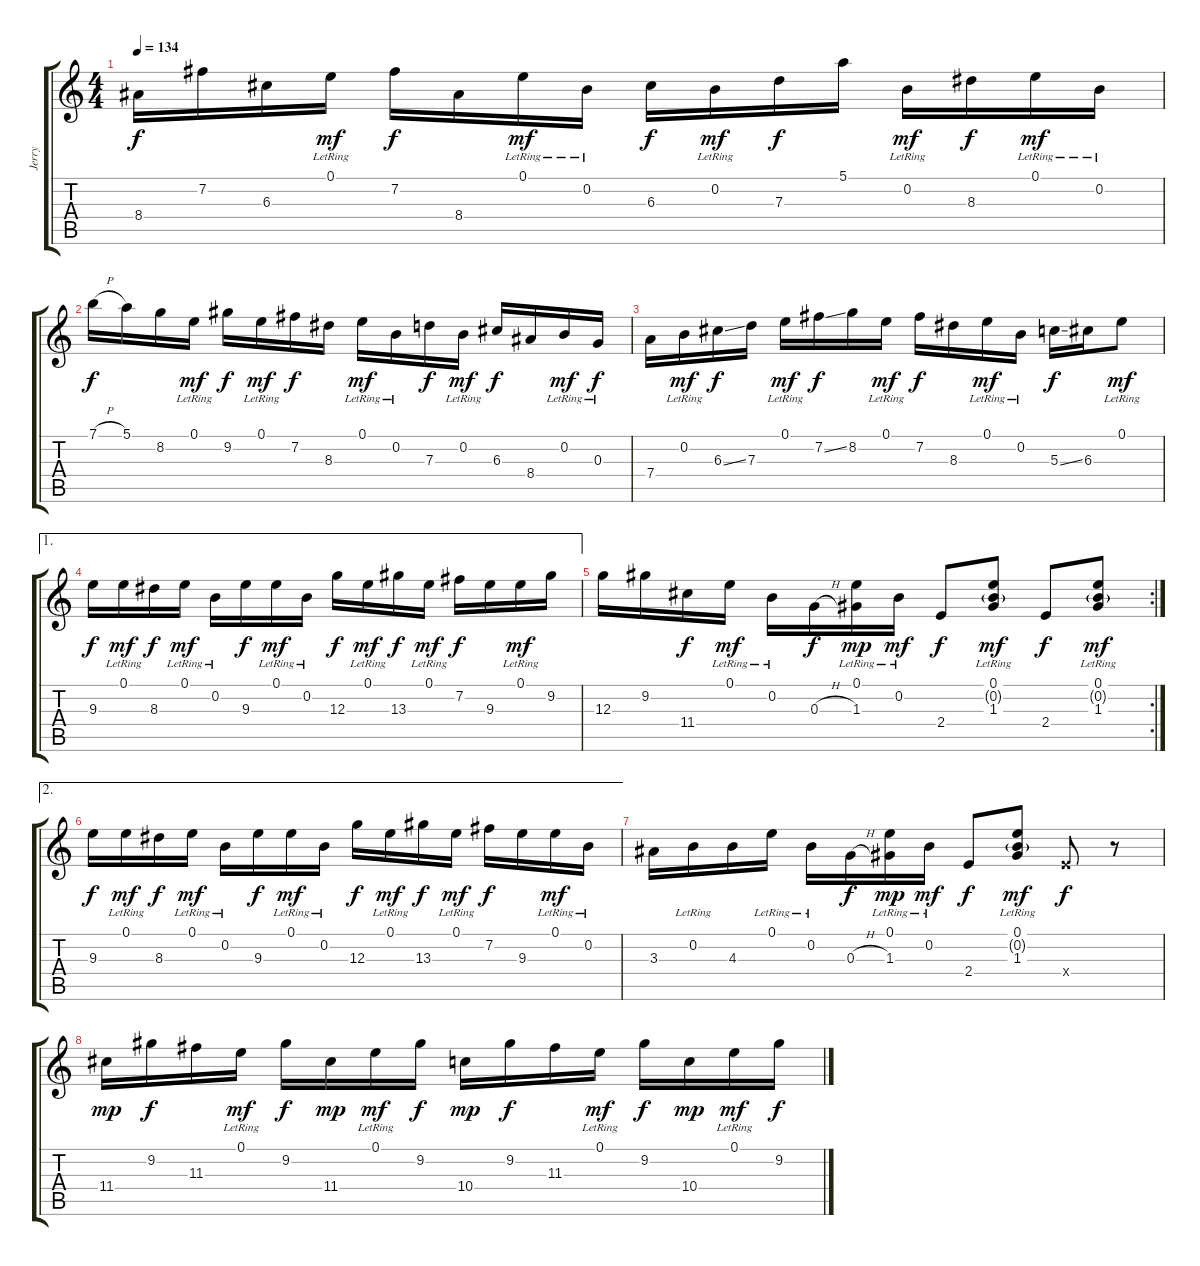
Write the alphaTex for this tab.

\track ("Jerry" "Jerry") {instrument acousticguitarsteel}
\staff {score tabs}
\tuning (E4 B3 G3 D3 A2 E2) {hide}
\ts (4 4)
\tempo 134
\clef g2
\ks c
8.4.16{dy f} 7.2.16 6.3.16 0.1{lr}.16{dy mf} 7.2.16{dy f} 8.4.16 0.1{lr}.16{dy mf} 0.2{lr}.16 6.3.16{dy f} 0.2{lr}.16{dy mf} 7.3.16{dy f} 5.1.16 0.2{lr}.16{dy mf} 8.3.16{dy f} 0.1{lr}.16{dy mf} 0.2{lr}.16 |
7.1{h}.16{dy f} 5.1.16 8.2.16 0.1{lr}.16{dy mf} 9.2.16{dy f} 0.1{lr}.16{dy mf} 7.2.16{dy f} 8.3.16 0.1{lr}.16{dy mf} 0.2{lr}.16 7.3.16{dy f} 0.2{lr}.16{dy mf} 6.3.16{dy f} 8.4.16 0.2{lr}.16{dy mf} 0.3{lr}.16{dy f} |
7.4.16 0.2{lr}.16{dy mf} 6.3{ss}.16{dy f} 7.3.16 0.1{lr}.16{dy mf} 7.2{ss}.16{dy f} 8.2.16 0.1{lr}.16{dy mf} 7.2.16{dy f} 8.3.16 0.1{lr}.16{dy mf} 0.2{lr}.16 5.3{ss}.16{dy f} 6.3.16 0.1{lr}.8{dy mf} |
\ae 1
9.3.16{dy f} 0.1{lr}.16{dy mf} 8.3.16{dy f} 0.1{lr}.16{dy mf} 0.2{lr}.16 9.3.16{dy f} 0.1{lr}.16{dy mf} 0.2{lr}.16 12.3.16{dy f} 0.1{lr}.16{dy mf} 13.3.16{dy f} 0.1{lr}.16{dy mf} 7.2.16{dy f} 9.3.16 0.1{lr}.16{dy mf} 9.2.16 |
\rc 2
12.3.16 9.2.16 11.4.16{dy f} 0.1{lr}.16{dy mf} 0.2{lr}.16 0.3{h}.16{dy f} (0.1{lr} 1.3).16{dy mp} 0.2{lr}.16{dy mf} 2.4.8{dy f} (0.1{lr} 0.2{g} 1.3{lr}).8{dy mf} 2.4.8{dy f} (0.1{lr} 0.2{g} 1.3{lr}).8{dy mf} |
\ae 2
9.3.16{dy f} 0.1{lr}.16{dy mf} 8.3.16{dy f} 0.1{lr}.16{dy mf} 0.2{lr}.16 9.3.16{dy f} 0.1{lr}.16{dy mf} 0.2{lr}.16 12.3.16{dy f} 0.1{lr}.16{dy mf} 13.3.16{dy f} 0.1{lr}.16{dy mf} 7.2.16{dy f} 9.3.16 0.1{lr}.16{dy mf} 0.2{lr}.16 |
3.3.16 0.2{lr}.16 4.3.16 0.1{lr}.16 0.2{lr}.16 0.3{h}.16{dy f} (0.1{lr} 1.3).16{dy mp} 0.2{lr}.16{dy mf} 2.4.8{dy f} (0.1{lr} 0.2{g} 1.3{lr}).8{dy mf} 2.4{x}.8{dy f} r.8 |
11.4.16{dy mp} 9.2.16{dy f} 11.3.16 0.1{lr}.16{dy mf} 9.2.16{dy f} 11.4.16{dy mp} 0.1{lr}.16{dy mf} 9.2.16{dy f} 10.4.16{dy mp} 9.2.16{dy f} 11.3.16 0.1{lr}.16{dy mf} 9.2.16{dy f} 10.4.16{dy mp} 0.1{lr}.16{dy mf} 9.2.16{dy f}
